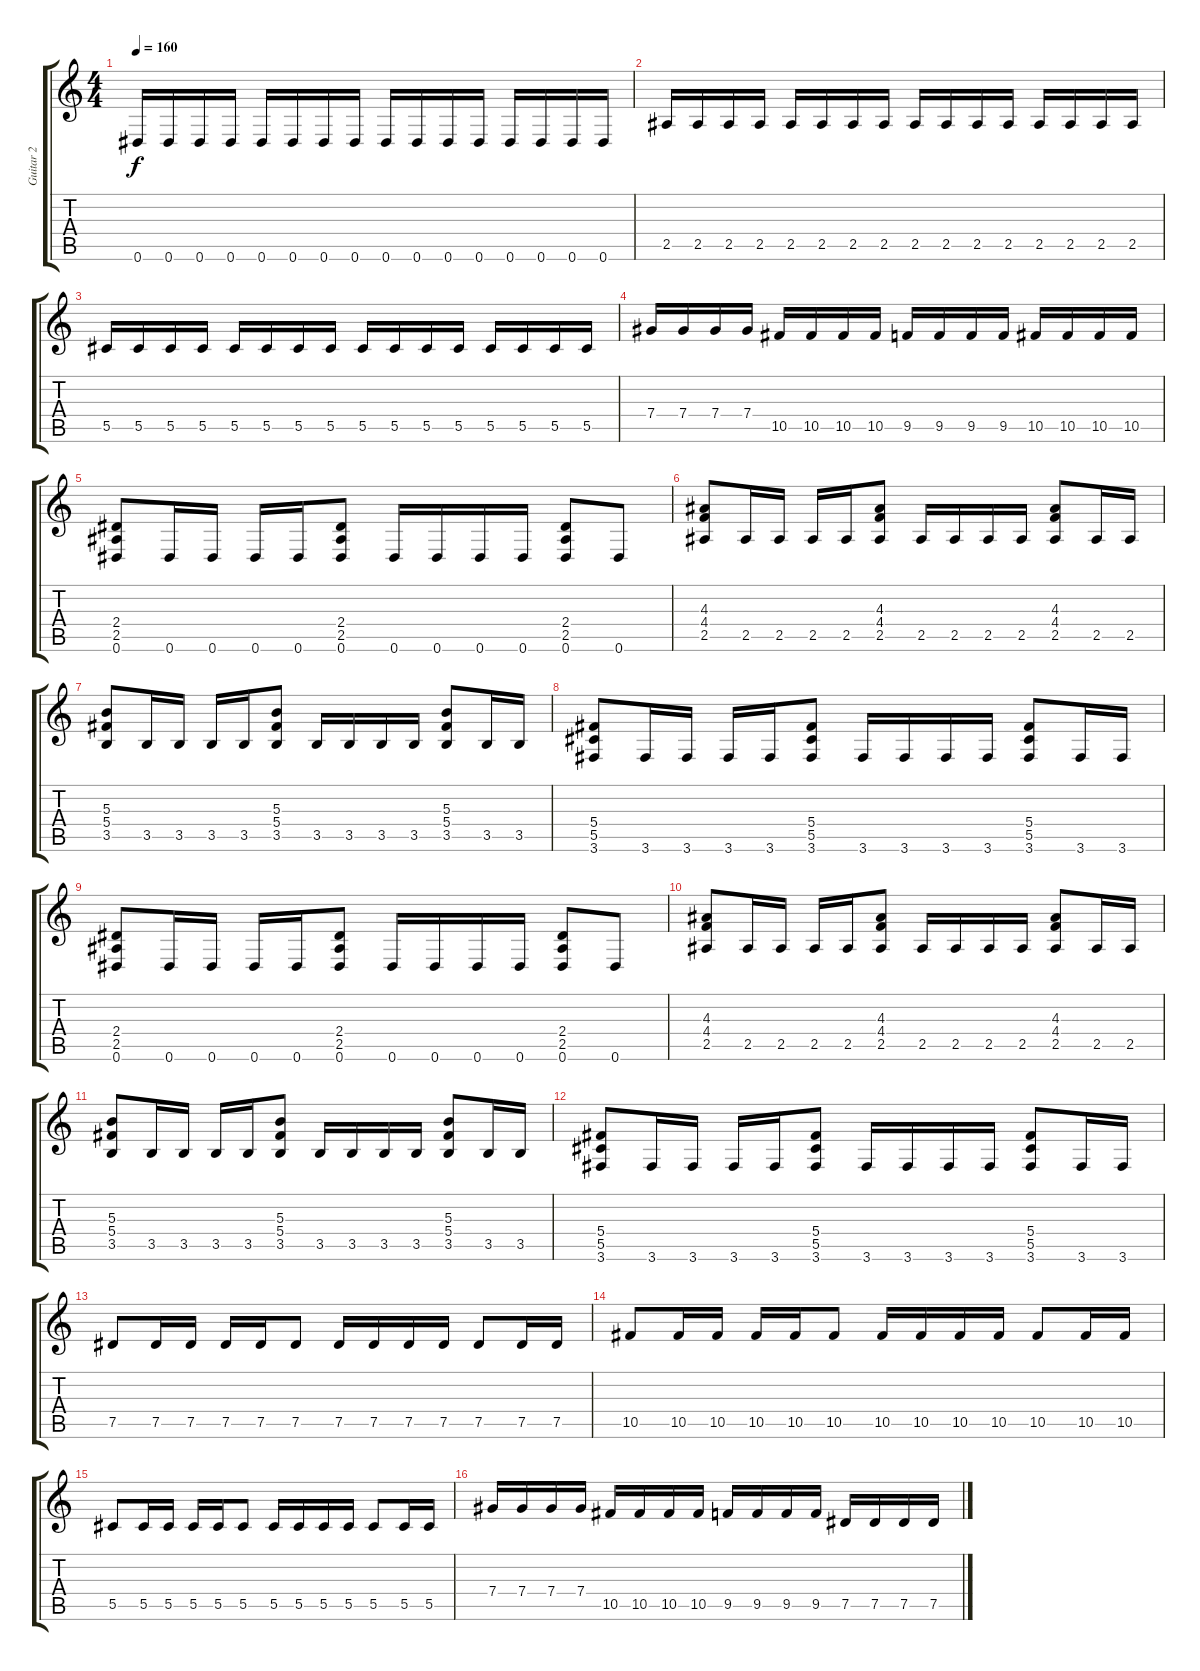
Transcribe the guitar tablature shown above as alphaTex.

\track ("Guitar 2" "Guitar 2") {instrument distortionguitar}
\staff {score tabs}
\tuning (Eb4 Bb3 Gb3 Db3 Ab2 Eb2) {hide}
\ts (4 4)
\tempo 160
\clef g2
\ks c
0.6.16{dy f} 0.6.16 0.6.16 0.6.16 0.6.16 0.6.16 0.6.16 0.6.16 0.6.16 0.6.16 0.6.16 0.6.16 0.6.16 0.6.16 0.6.16 0.6.16 |
2.5.16 2.5.16 2.5.16 2.5.16 2.5.16 2.5.16 2.5.16 2.5.16 2.5.16 2.5.16 2.5.16 2.5.16 2.5.16 2.5.16 2.5.16 2.5.16 |
5.5.16 5.5.16 5.5.16 5.5.16 5.5.16 5.5.16 5.5.16 5.5.16 5.5.16 5.5.16 5.5.16 5.5.16 5.5.16 5.5.16 5.5.16 5.5.16 |
7.4.16 7.4.16 7.4.16 7.4.16 10.5.16 10.5.16 10.5.16 10.5.16 9.5.16 9.5.16 9.5.16 9.5.16 10.5.16 10.5.16 10.5.16 10.5.16 |
(2.4 2.5 0.6).8 0.6.16 0.6.16 0.6.16 0.6.16 (2.4 2.5 0.6).8 0.6.16 0.6.16 0.6.16 0.6.16 (2.4 2.5 0.6).8 0.6.8 |
(4.3 4.4 2.5).8 2.5.16 2.5.16 2.5.16 2.5.16 (4.3 4.4 2.5).8 2.5.16 2.5.16 2.5.16 2.5.16 (4.3 4.4 2.5).8 2.5.16 2.5.16 |
(5.3 5.4 3.5).8 3.5.16 3.5.16 3.5.16 3.5.16 (5.3 5.4 3.5).8 3.5.16 3.5.16 3.5.16 3.5.16 (5.3 5.4 3.5).8 3.5.16 3.5.16 |
(5.4 5.5 3.6).8 3.6.16 3.6.16 3.6.16 3.6.16 (5.4 5.5 3.6).8 3.6.16 3.6.16 3.6.16 3.6.16 (5.4 5.5 3.6).8 3.6.16 3.6.16 |
(2.4 2.5 0.6).8 0.6.16 0.6.16 0.6.16 0.6.16 (2.4 2.5 0.6).8 0.6.16 0.6.16 0.6.16 0.6.16 (2.4 2.5 0.6).8 0.6.8 |
(4.3 4.4 2.5).8 2.5.16 2.5.16 2.5.16 2.5.16 (4.3 4.4 2.5).8 2.5.16 2.5.16 2.5.16 2.5.16 (4.3 4.4 2.5).8 2.5.16 2.5.16 |
(5.3 5.4 3.5).8 3.5.16 3.5.16 3.5.16 3.5.16 (5.3 5.4 3.5).8 3.5.16 3.5.16 3.5.16 3.5.16 (5.3 5.4 3.5).8 3.5.16 3.5.16 |
(5.4 5.5 3.6).8 3.6.16 3.6.16 3.6.16 3.6.16 (5.4 5.5 3.6).8 3.6.16 3.6.16 3.6.16 3.6.16 (5.4 5.5 3.6).8 3.6.16 3.6.16 |
7.5.8 7.5.16 7.5.16 7.5.16 7.5.16 7.5.8 7.5.16 7.5.16 7.5.16 7.5.16 7.5.8 7.5.16 7.5.16 |
10.5.8 10.5.16 10.5.16 10.5.16 10.5.16 10.5.8 10.5.16 10.5.16 10.5.16 10.5.16 10.5.8 10.5.16 10.5.16 |
5.5.8 5.5.16 5.5.16 5.5.16 5.5.16 5.5.8 5.5.16 5.5.16 5.5.16 5.5.16 5.5.8 5.5.16 5.5.16 |
7.4.16 7.4.16 7.4.16 7.4.16 10.5.16 10.5.16 10.5.16 10.5.16 9.5.16 9.5.16 9.5.16 9.5.16 7.5.16 7.5.16 7.5.16 7.5.16
